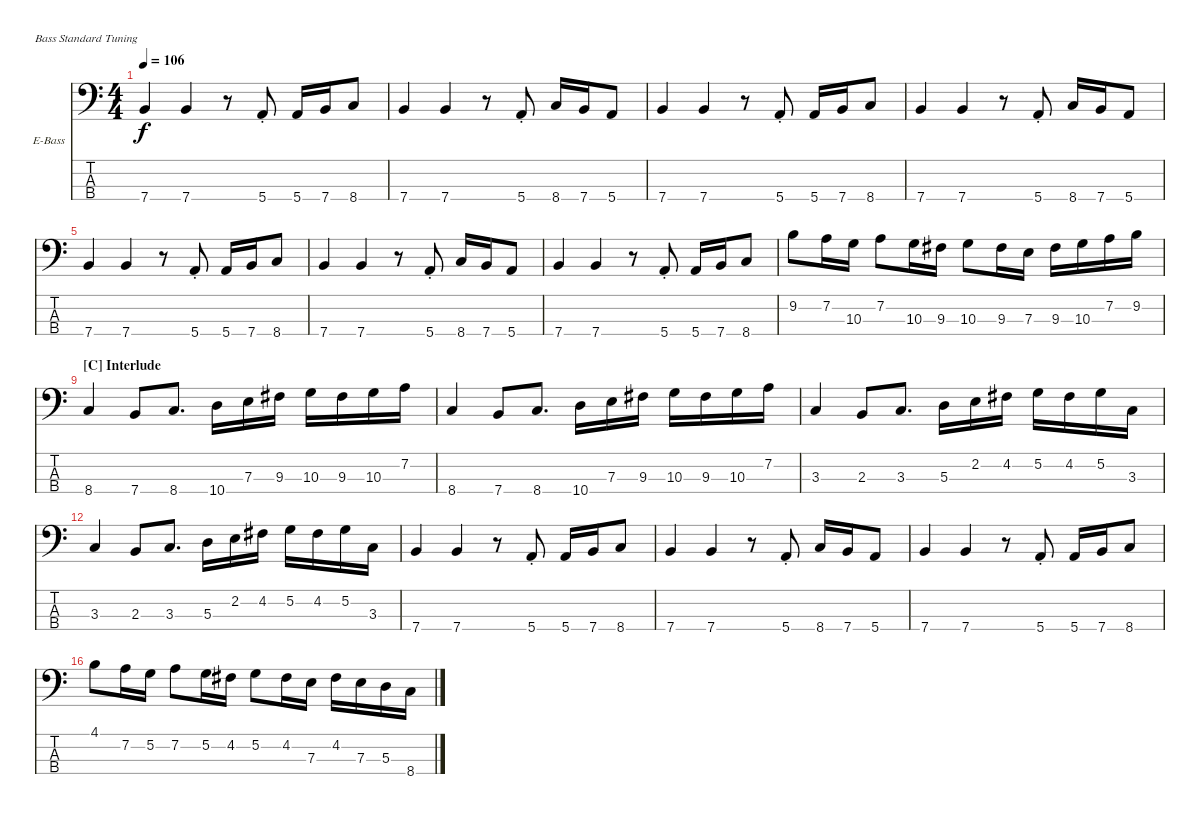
\bracketExtendMode nobrackets
\firstSystemTrackNameOrientation horizontal
\otherSystemsTrackNameOrientation horizontal
\defaultBarNumberDisplay FirstOfSystem
\track ("Francis Buchholz" "E-Bass") {instrument slapbass1}
\staff {score tabs}
\tuning (G2 D2 A1 E1)
\ts (4 4)
\tempo 106
\clef f4
\scale
0.504898
\ks c
7.4.4{dy f} 7.4.4 r.8 5.4{st}.8 5.4.16 7.4.16 8.4.8 |
7.4.4 7.4.4 r.8 5.4{st}.8 8.4.16 7.4.16 5.4.8 |
7.4.4 7.4.4 r.8 5.4{st}.8 5.4.16 7.4.16 8.4.8 |
\scale
0.494429 7.4.4 7.4.4 r.8 5.4{st}.8 8.4.16 7.4.16 5.4.8 |
\scale
0.506169 7.4.4 7.4.4 r.8 5.4{st}.8 5.4.16 7.4.16 8.4.8 |
7.4.4 7.4.4 r.8 5.4{st}.8 8.4.16 7.4.16 5.4.8 |
7.4.4 7.4.4 r.8 5.4{st}.8 5.4.16 7.4.16 8.4.8 |
\scale
0.488719 9.2.8 7.2.16 10.3.16 7.2.8 10.3.16 9.3.16 10.3.8 9.3.16 7.3.16 9.3.16 10.3.16 7.2.16 9.2.16 |
\section ("C" "Interlude")
\scale
0.511004 8.4.4 7.4.8 8.4.8{d} 10.4.16 7.3.16 9.3.16 10.3.16 9.3.16 10.3.16 7.2.16 |
8.4.4 7.4.8 8.4.8{d} 10.4.16 7.3.16 9.3.16 10.3.16 9.3.16 10.3.16 7.2.16 |
3.3.4 2.3.8 3.3.8{d} 5.3.16 2.2.16 4.2.16 5.2.16 4.2.16 5.2.16 3.3.16 |
\scale
0.490614 3.3.4 2.3.8 3.3.8{d} 5.3.16 2.2.16 4.2.16 5.2.16 4.2.16 5.2.16 3.3.16 |
\scale
0.509183 7.4.4 7.4.4 r.8 5.4{st}.8 5.4.16 7.4.16 8.4.8 |
7.4.4 7.4.4 r.8 5.4{st}.8 8.4.16 7.4.16 5.4.8 |
7.4.4 7.4.4 r.8 5.4{st}.8 5.4.16 7.4.16 8.4.8 |
\scale
0.495203 4.1.8 7.2.16 5.2.16 7.2.8 5.2.16 4.2.16 5.2.8 4.2.16 7.3.16 4.2.16 7.3.16 5.3.16 8.4.16
